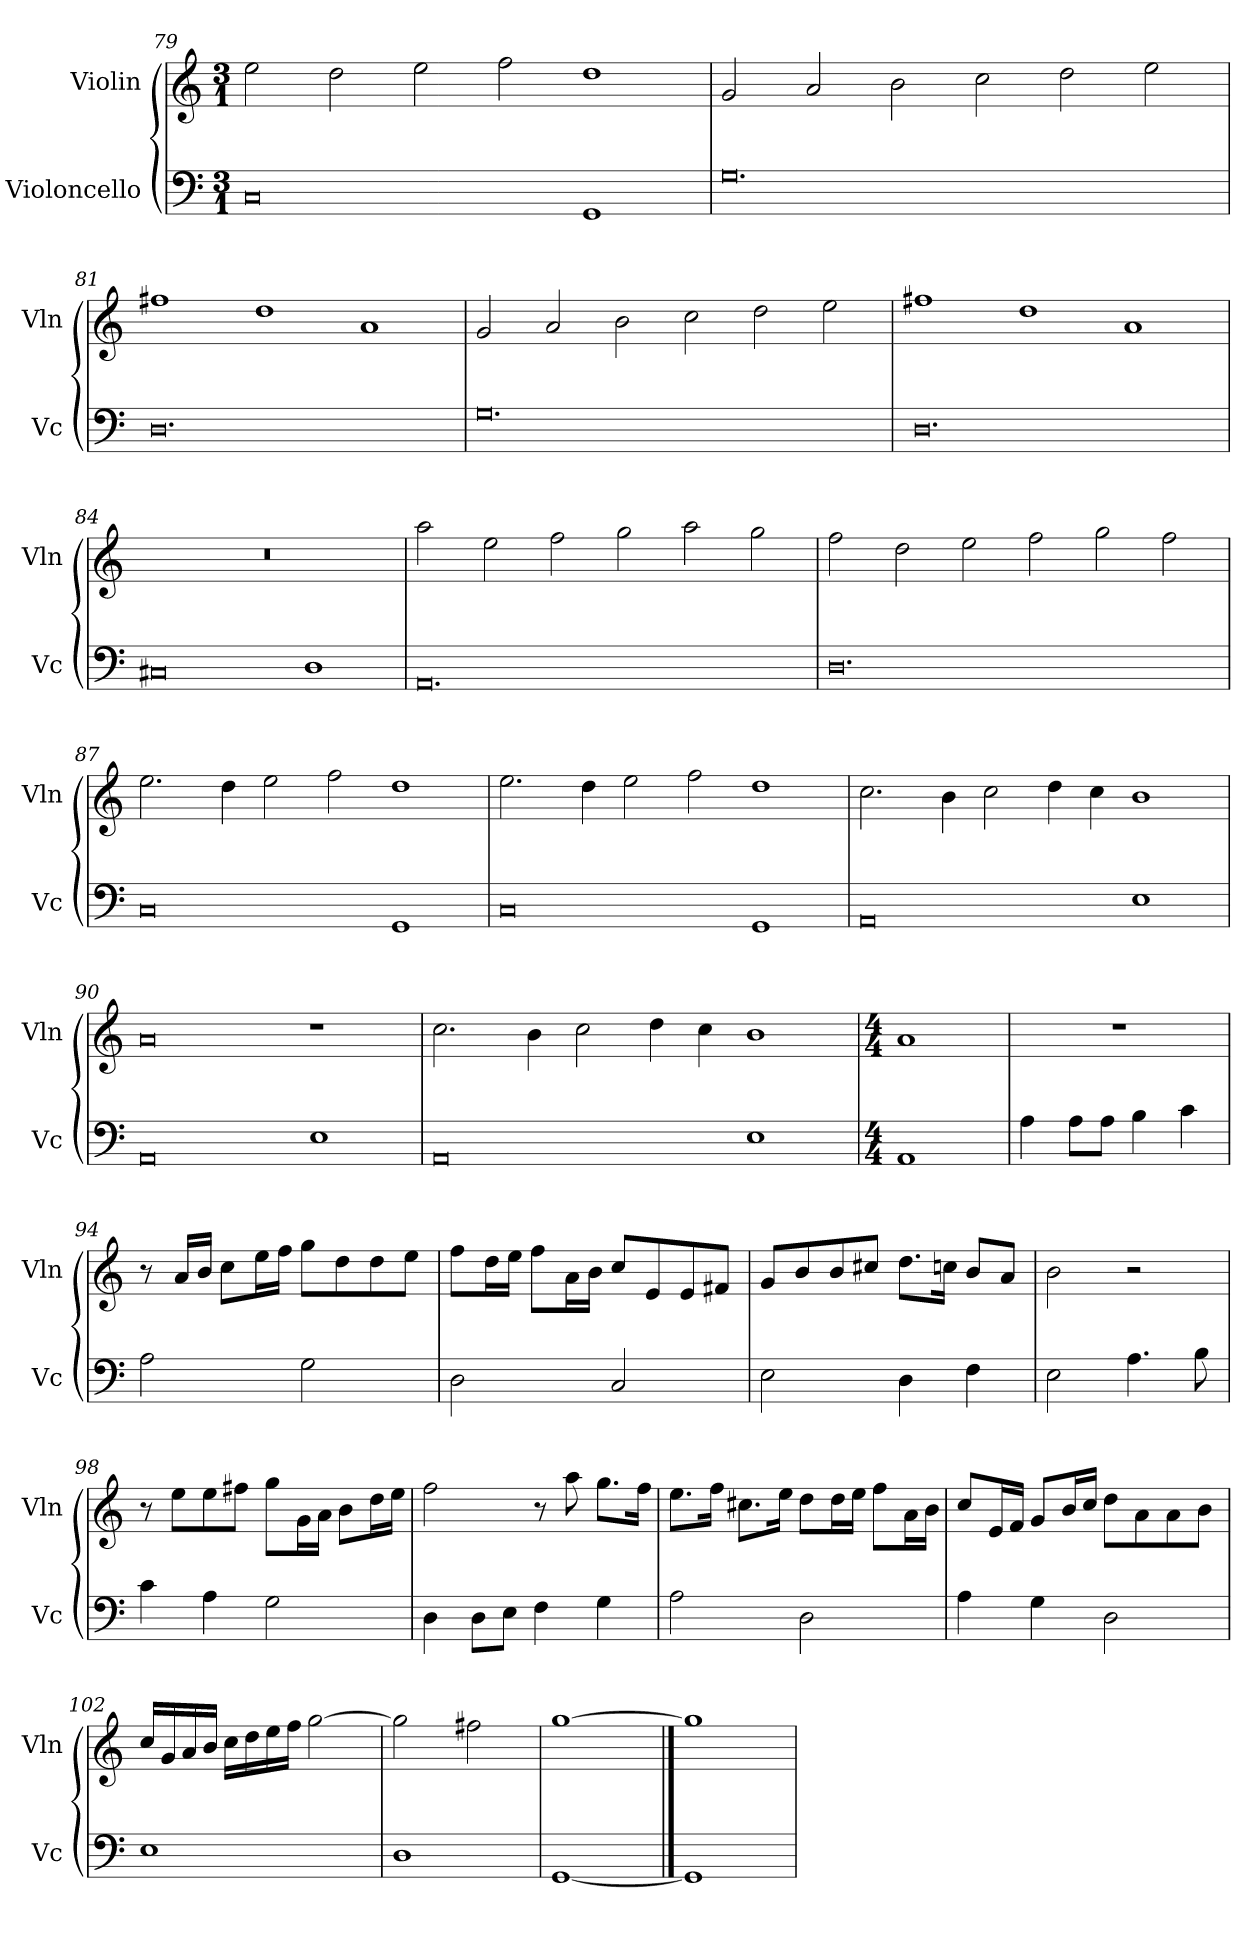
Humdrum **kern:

**kern	**kern
*part2	*part1
*staff2	*staff1
*I"Violoncello	*I"Violin
*I'Vc	*I'Vln
*clefF4	*clefG2
*k[]	*k[]
*M3/1	*M3/1
=79	=79
0C	2ee\
.	2dd\
.	2ee\
.	2ff\
1GG	1dd
=80	=80
0.G	2g/
.	2a/
.	2b\
.	2cc\
.	2dd\
.	2ee\
=81	=81
0.D	1ff#X
.	1dd
.	1a
=82	=82
0.G	2g/
.	2a/
.	2b\
.	2cc\
.	2dd\
.	2ee\
=83	=83
0.D	1ff#X
.	1dd
.	1a
=84	=84
0C#X	0.r
1D	.
=85	=85
0.AA	2aa\
.	2ee\
.	2ff\
.	2gg\
.	2aa\
.	2gg\
=86	=86
0.D	2ff\
.	2dd\
.	2ee\
.	2ff\
.	2gg\
.	2ff\
=87	=87
0C	2.ee\
.	4dd\
.	2ee\
.	2ff\
1GG	1dd
=88	=88
0C	2.ee\
.	4dd\
.	2ee\
.	2ff\
1GG	1dd
=89	=89
0AA	2.cc\
.	4b\
.	2cc\
.	4dd\
.	4cc\
1E	1b
=90	=90
0AA	0a
1E	1r
=91	=91
0AA	2.cc\
.	4b\
.	2cc\
.	4dd\
.	4cc\
1E	1b
=92	=92
*M4/4	*M4/4
1AA	1a
=93	=93
4A\	1r
8A\L	.
8A\J	.
4B\	.
4c\	.
=94	=94
2A\	8r
.	16a/LL
.	16b/JJ
.	8cc\L
.	16ee\L
.	16ff\JJ
2G\	8gg\L
.	8dd\
.	8dd\
.	8ee\J
=95	=95
2D\	8ff\L
.	16dd\L
.	16ee\JJ
.	8ff\L
.	16a\L
.	16b\JJ
2C/	8cc/L
.	8e/
.	8e/
.	8f#X/J
=96	=96
2E\	8g/L
.	8b/
.	8b/
.	8cc#X/J
4D\	8.dd\L
.	16ccn\Jk
4F\	8b/L
.	8a/J
=97	=97
2E\	2b\
4.A\	2r
8B\	.
=98	=98
4c\	8r
.	8ee\L
4A\	8ee\
.	8ff#X\J
2G\	8gg\L
.	16g\L
.	16a\JJ
.	8b\L
.	16dd\L
.	16ee\JJ
=99	=99
4D\	2ff\
8D\L	.
8E\J	.
4F\	8r
.	8aa\
4G\	8.gg\L
.	16ff\Jk
=100	=100
2A\	8.ee\L
.	16ff\Jk
.	8.cc#X\L
.	16ee\Jk
2D\	8dd\L
.	16dd\L
.	16ee\JJ
.	8ff\L
.	16a\L
.	16b\JJ
=101	=101
4A\	8cc/L
.	16e/L
.	16f/JJ
4G\	8g/L
.	16b/L
.	16cc/JJ
2D\	8dd\L
.	8a\
.	8a\
.	8b\J
=102	=102
1E	16cc/LL
.	16g/
.	16a/
.	16b/JJ
.	16cc\LL
.	16dd\
.	16ee\
.	16ff\JJ
.	[2gg\
=103	=103
1D	2gg\]
.	2ff#X\
=104	=104
[1GG	[1gg
==105	==105
1GG]	1gg]
=	=
*-	*-
